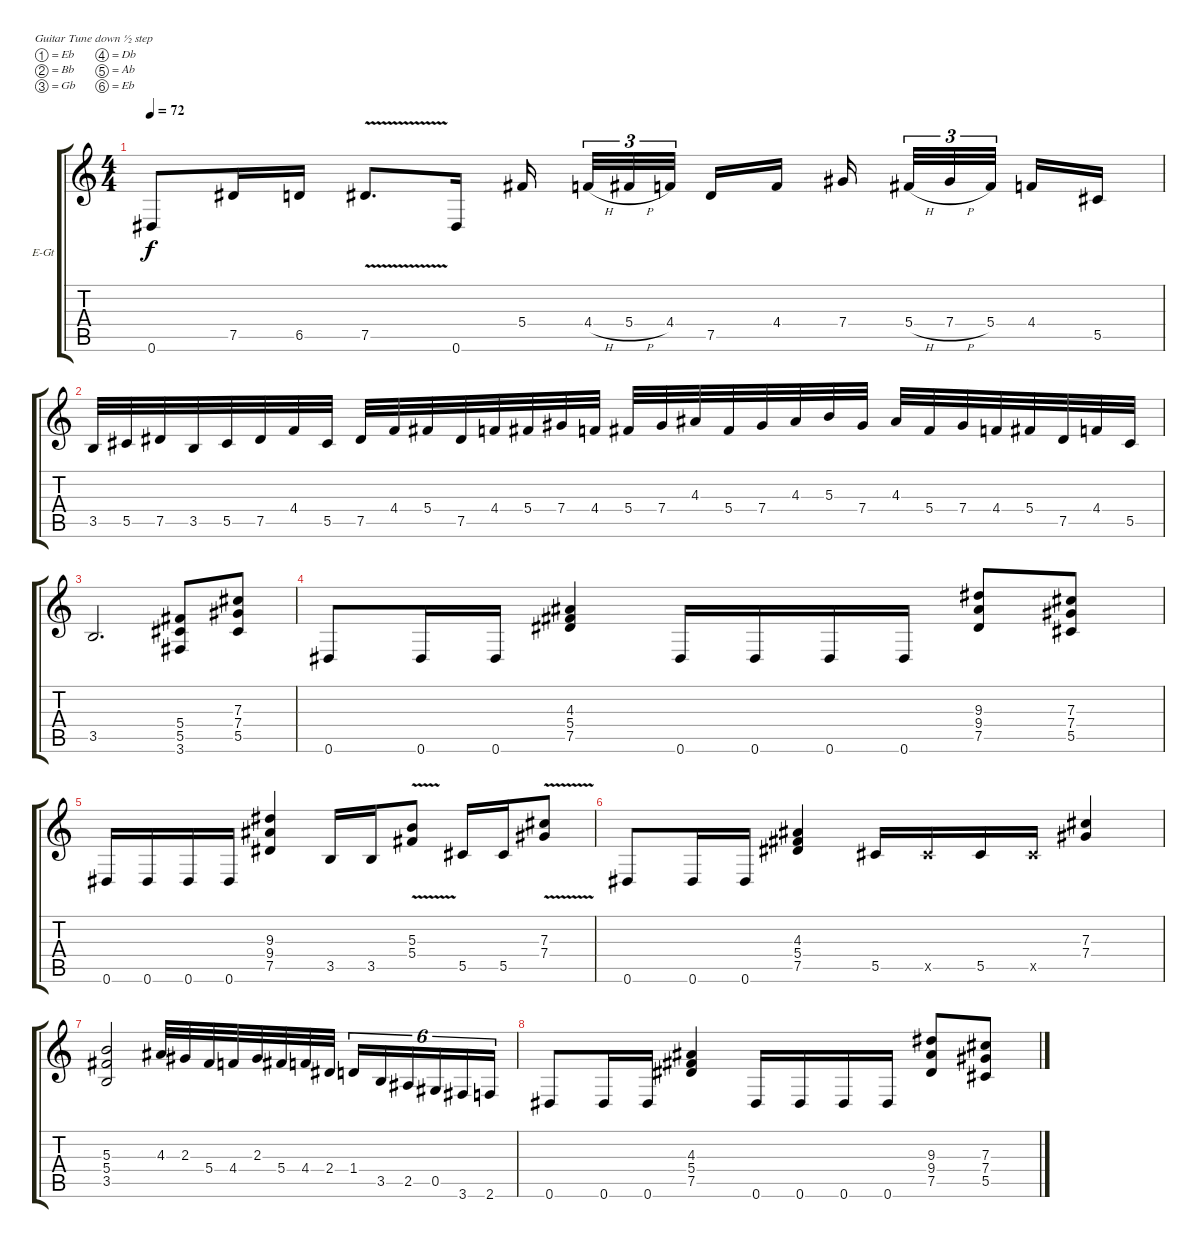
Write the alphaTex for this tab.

\bracketExtendMode groupsimilarinstruments
\firstSystemTrackNameOrientation horizontal
\otherSystemsTrackNameOrientation horizontal
\track ("Rhythm Guitar" "E-Gt") {instrument overdrivenguitar}
\staff {score tabs}
\tuning (Eb4 Bb3 Gb3 Db3 Ab2 Eb2)
\ts (4 4)
\tempo 72
\clef g2
\ks c
0.6.8{dy f} 7.5.16 6.5.16 7.5{v}.8{d} 0.6.16 5.4.16 4.4{h}.32{tu (3 2)} 5.4{h}.32{tu (3 2)} 4.4.32{tu (3 2)} 7.5.16 4.4.16 7.4.16 5.4{h}.32{tu (3 2)} 7.4{h}.32{tu (3 2)} 5.4.32{tu (3 2)} 4.4.16 5.5.16 |
3.5.32 5.5.32 7.5.32 3.5.32 5.5.32 7.5.32 4.4.32 5.5.32 7.5.32 4.4.32 5.4.32 7.5.32 4.4.32 5.4.32 7.4.32 4.4.32 5.4.32 7.4.32 4.3.32 5.4.32 7.4.32 4.3.32 5.3.32 7.4.32 4.3.32 5.4.32 7.4.32 4.4.32 5.4.32 7.5.32 4.4.32 5.5.32 |
3.5.2{d} (5.4 5.5 3.6).8 (7.3 7.4 5.5).8 |
0.6.8 0.6.16 0.6.16 (4.3 5.4 7.5).4 0.6.16 0.6.16 0.6.16 0.6.16 (9.3 9.4 7.5).8 (7.3 7.4 5.5).8 |
0.6.16 0.6.16 0.6.16 0.6.16 (9.3 9.4 7.5).4 3.5.16 3.5.16 (5.3{v} 5.4{v}).8 5.5.16 5.5.16 (7.3{v} 7.4{v}).8 |
0.6.8 0.6.16 0.6.16 (4.3 5.4 7.5).4 5.5.16 5.5{x}.16 5.5.16 5.5{x}.16 (7.3 7.4).4 |
(5.3 5.4 3.5).2 4.3.32 2.3.32 5.4.32 4.4.32 2.3.32 5.4.32 4.4.32 2.4.32 1.4.16{tu (6 4)} 3.5.16{tu (6 4)} 2.5.16{tu (6 4)} 0.5.16{tu (6 4)} 3.6.16{tu (6 4)} 2.6.16{tu (6 4)} |
0.6.8 0.6.16 0.6.16 (4.3 5.4 7.5).4 0.6.16 0.6.16 0.6.16 0.6.16 (9.3 9.4 7.5).8 (7.3 7.4 5.5).8
